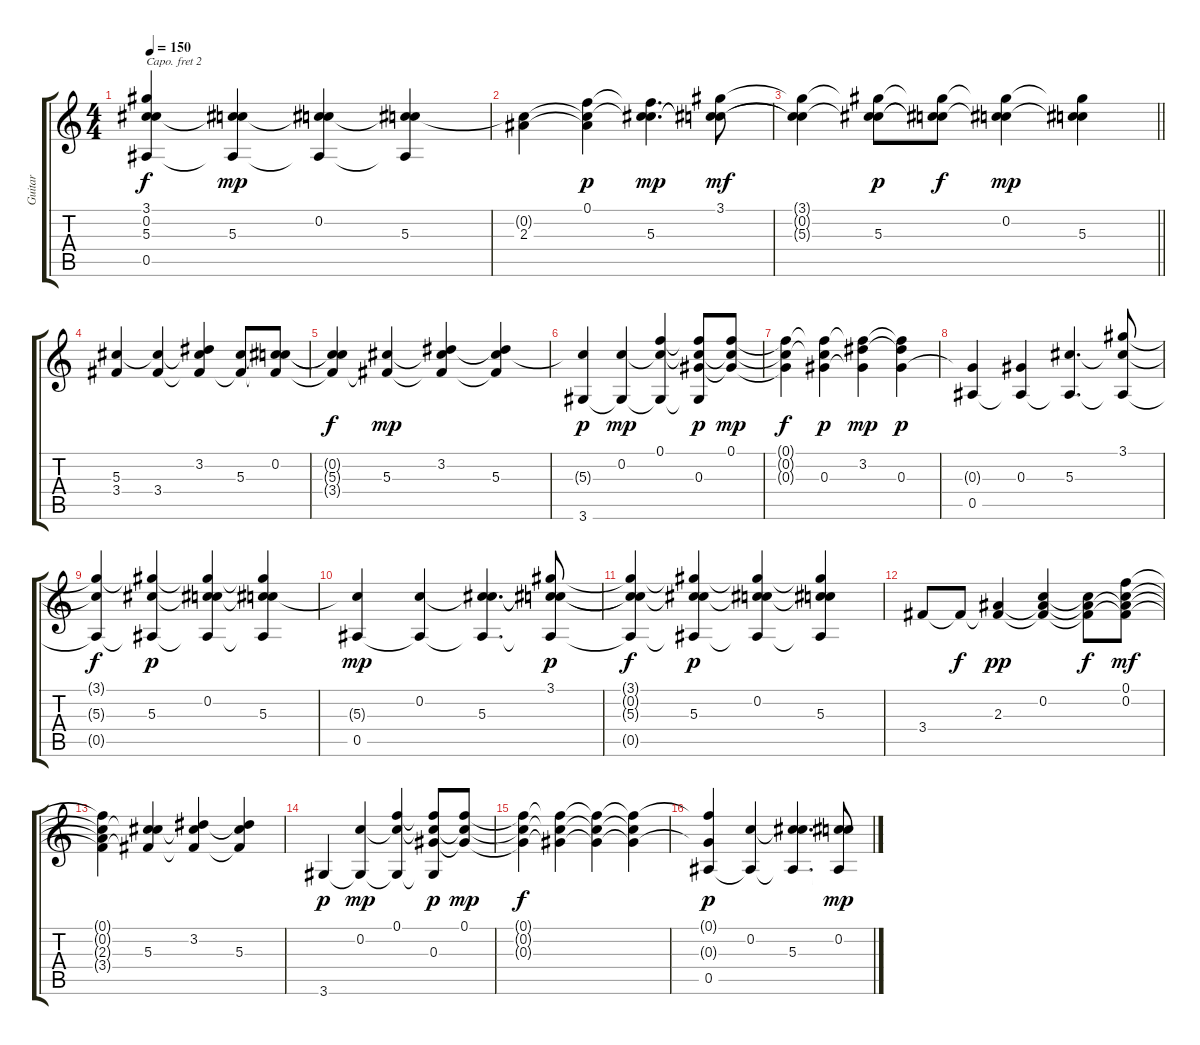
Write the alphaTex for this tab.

\track ("Guitar" "Guitar") {instrument acousticguitarsteel}
\staff {score tabs}
\capo 2
\tuning (Eb4 Bb3 Gb3 Db3 Ab2 Eb2) {hide}
\ts (4 4)
\tempo 150
\clef g2
\ks c
(3.1{t} 0.2{t} 5.3{t} 0.5{t}).4{dy f} (0.2{t} 5.3 0.5{t}).4{dy mp} (0.2 5.3{t} 0.5{t}).4 (0.2{t} 5.3 0.5{t}).4 |
(0.2{t} 2.3).4 (0.1 0.2{t} 2.3{t}).4{dy p} (0.1{t} 0.2{t} 5.3).4{d dy mp} (3.1 0.2{t} 5.3{t}).8{dy mf} |
\barLineRight lightlight
(3.1{t} 0.2{t} 5.3{t}).4 (3.1{t} 0.2{t} 5.3).8{dy p} (3.1{t} 0.2{t} 5.3{t}).8{dy f} (3.1{t} 0.2 5.3{t}).4{dy mp} (3.1{t} 0.2{t} 5.3).4 |
\section ("" "")
(5.3 3.4).4 (5.3{t} 3.4).4 (3.2 5.3{t} 3.4{t}).4 (5.3 3.4{t}).8 (0.2 5.3{t} 3.4{t}).8 |
(0.2{t} 5.3{t} 3.4{t}).4{dy f} (5.3 3.4{t}).4{dy mp} (3.2 5.3{t} 3.4{t}).4 (3.2{t} 5.3 3.4{t}).4 |
(5.3{t} 3.6).4{dy p} (0.2 3.6{t}).4{dy mp} (0.1 0.2{t} 3.6{t}).4 (0.1{t} 0.2{t} 0.3 3.6{t}).8{dy p} (0.1 0.2{t} 0.3{t}).8{dy mp} |
(0.1{t} 0.2{t} 0.3{t}).4{dy f} (0.1{t} 0.2{t} 0.3).4{dy p} (0.1{t} 3.2 0.3{t}).4{dy mp} (0.1{t} 3.2{t} 0.3).4{dy p} |
(0.3{t} 0.5).4 (0.3 0.5{t}).4 (5.3 0.5{t}).4{d} (3.1 5.3{t} 0.5{t}).8 |
(3.1{t} 5.3{t} 0.5{t}).4{dy f} (3.1{t} 5.3 0.5{t}).4{dy p} (3.1{t} 0.2 5.3{t} 0.5{t}).4 (3.1{t} 0.2{t} 5.3 0.5{t}).4 |
(5.3{t} 0.5).4{dy mp} (0.2 0.5{t}).4 (0.2{t} 5.3 0.5{t}).4{d} (3.1 0.2{t} 5.3{t} 0.5{t}).8{dy p} |
(3.1{t} 0.2{t} 5.3{t} 0.5{t}).4{dy f} (3.1{t} 0.2{t} 5.3 0.5{t}).4{dy p} (3.1{t} 0.2 5.3{t} 0.5{t}).4 (3.1{t} 0.2{t} 5.3 0.5{t}).4 |
3.4.8 3.4{t}.8{dy f} (2.3 3.4{t}).4{dy pp} (0.2 2.3{t} 3.4{t}).4 (0.2{t} 2.3{t} 3.4{t}).8{dy f} (0.1 0.2 2.3{t} 3.4{t}).8{dy mf} |
(0.1{t} 0.2{t} 2.3{t} 3.4{t}).4 (0.2{t} 5.3 3.4{t}).4 (3.2 5.3{t} 3.4{t}).4 (3.2{t} 5.3 3.4{t}).4 |
3.6.4{dy p} (0.2 3.6{t}).4{dy mp} (0.1 0.2{t} 3.6{t}).4 (0.1{t} 0.2{t} 0.3 3.6{t}).8{dy p} (0.1 0.2{t} 0.3{t}).8{dy mp} |
(0.1{t} 0.2{t} 0.3{t}).4{dy f} (0.1{t} 0.2{t} 0.3{t}).4 (0.1{t} 0.2{t} 0.3{t}).4 (0.1{t} 0.2{t} 0.3{t}).4 |
(0.1{t} 0.3{t} 0.5).4{dy p} (0.2 0.5{t}).4 (0.2{t} 5.3 0.5{t}).4{d} (0.2 5.3{t} 0.5{t}).8{dy mp}
